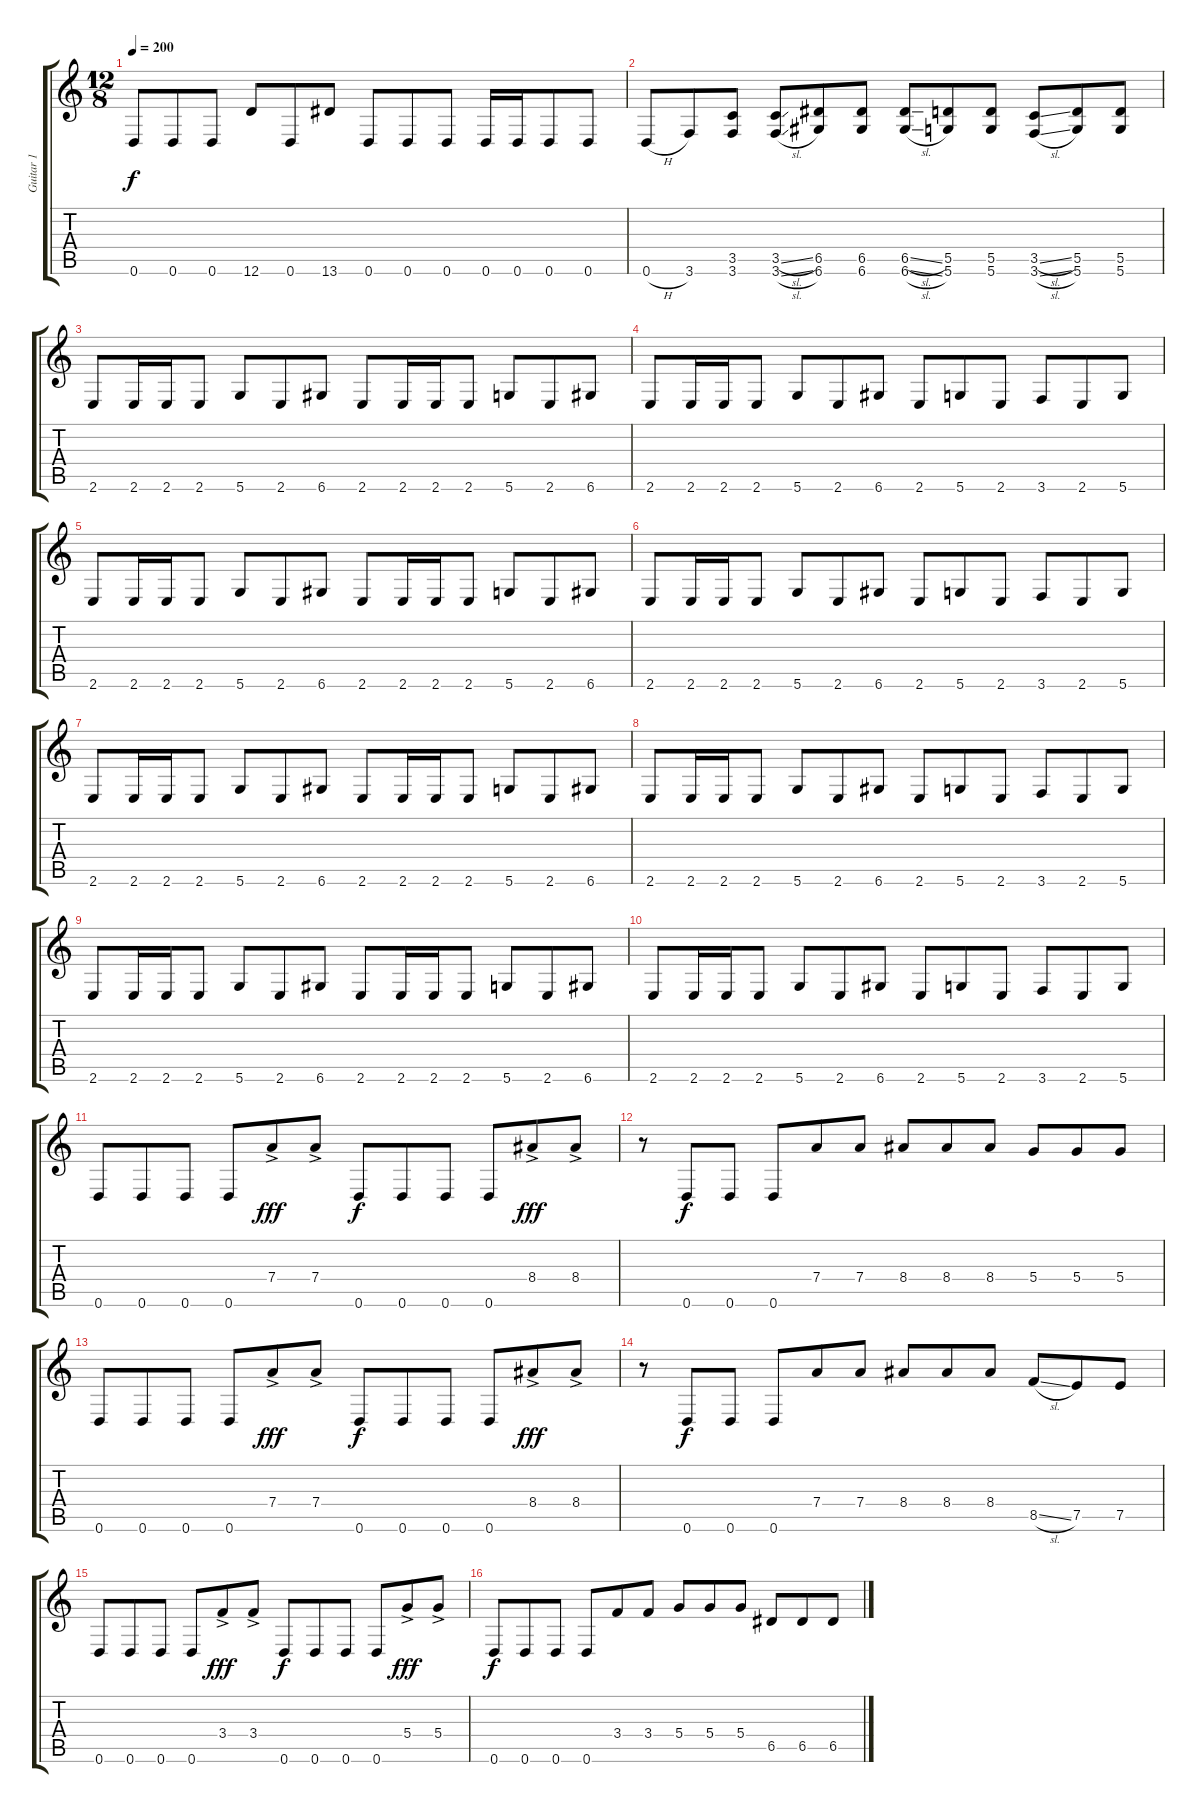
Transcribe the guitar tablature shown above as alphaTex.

\track ("Guitar 1" "Guitar 1") {instrument distortionguitar}
\staff {score tabs}
\tuning (E4 B3 G3 D3 A2 D2) {hide}
\ts (12 8)
\tempo 200
\clef g2
\ks c
0.6.8{dy f} 0.6.8 0.6.8 12.6.8 0.6.8 13.6.8 0.6.8 0.6.8 0.6.8 0.6.16 0.6.16 0.6.8 0.6.8 |
0.6{h}.8 3.6.8 (3.5 3.6).8 (3.5{sl} 3.6{sl}).8 (6.5 6.6).8 (6.5 6.6).8 (6.5{sl} 6.6{sl}).8 (5.5 5.6).8 (5.5 5.6).8 (3.5{sl} 3.6{sl}).8 (5.5 5.6).8 (5.5 5.6).8 |
2.6.8 2.6.16 2.6.16 2.6.8 5.6.8 2.6.8 6.6.8 2.6.8 2.6.16 2.6.16 2.6.8 5.6.8 2.6.8 6.6.8 |
2.6.8 2.6.16 2.6.16 2.6.8 5.6.8 2.6.8 6.6.8 2.6.8 5.6.8 2.6.8 3.6.8 2.6.8 5.6.8 |
2.6.8 2.6.16 2.6.16 2.6.8 5.6.8 2.6.8 6.6.8 2.6.8 2.6.16 2.6.16 2.6.8 5.6.8 2.6.8 6.6.8 |
2.6.8 2.6.16 2.6.16 2.6.8 5.6.8 2.6.8 6.6.8 2.6.8 5.6.8 2.6.8 3.6.8 2.6.8 5.6.8 |
2.6.8 2.6.16 2.6.16 2.6.8 5.6.8 2.6.8 6.6.8 2.6.8 2.6.16 2.6.16 2.6.8 5.6.8 2.6.8 6.6.8 |
2.6.8 2.6.16 2.6.16 2.6.8 5.6.8 2.6.8 6.6.8 2.6.8 5.6.8 2.6.8 3.6.8 2.6.8 5.6.8 |
2.6.8 2.6.16 2.6.16 2.6.8 5.6.8 2.6.8 6.6.8 2.6.8 2.6.16 2.6.16 2.6.8 5.6.8 2.6.8 6.6.8 |
2.6.8 2.6.16 2.6.16 2.6.8 5.6.8 2.6.8 6.6.8 2.6.8 5.6.8 2.6.8 3.6.8 2.6.8 5.6.8 |
0.6.8 0.6.8 0.6.8 0.6.8 7.4{ac}.8{dy fff} 7.4{ac}.8 0.6.8{dy f} 0.6.8 0.6.8 0.6.8 8.4{ac}.8{dy fff} 8.4{ac}.8 |
r.8 0.6.8{dy f} 0.6.8 0.6.8 7.4.8 7.4.8 8.4.8 8.4.8 8.4.8 5.4.8 5.4.8 5.4.8 |
0.6.8 0.6.8 0.6.8 0.6.8 7.4{ac}.8{dy fff} 7.4{ac}.8 0.6.8{dy f} 0.6.8 0.6.8 0.6.8 8.4{ac}.8{dy fff} 8.4{ac}.8 |
r.8 0.6.8{dy f} 0.6.8 0.6.8 7.4.8 7.4.8 8.4.8 8.4.8 8.4.8 8.5{sl}.8 7.5.8 7.5.8 |
0.6.8 0.6.8 0.6.8 0.6.8 3.4{ac}.8{dy fff} 3.4{ac}.8 0.6.8{dy f} 0.6.8 0.6.8 0.6.8 5.4{ac}.8{dy fff} 5.4{ac}.8 |
0.6.8{dy f} 0.6.8 0.6.8 0.6.8 3.4.8 3.4.8 5.4.8 5.4.8 5.4.8 6.5.8 6.5.8 6.5.8
